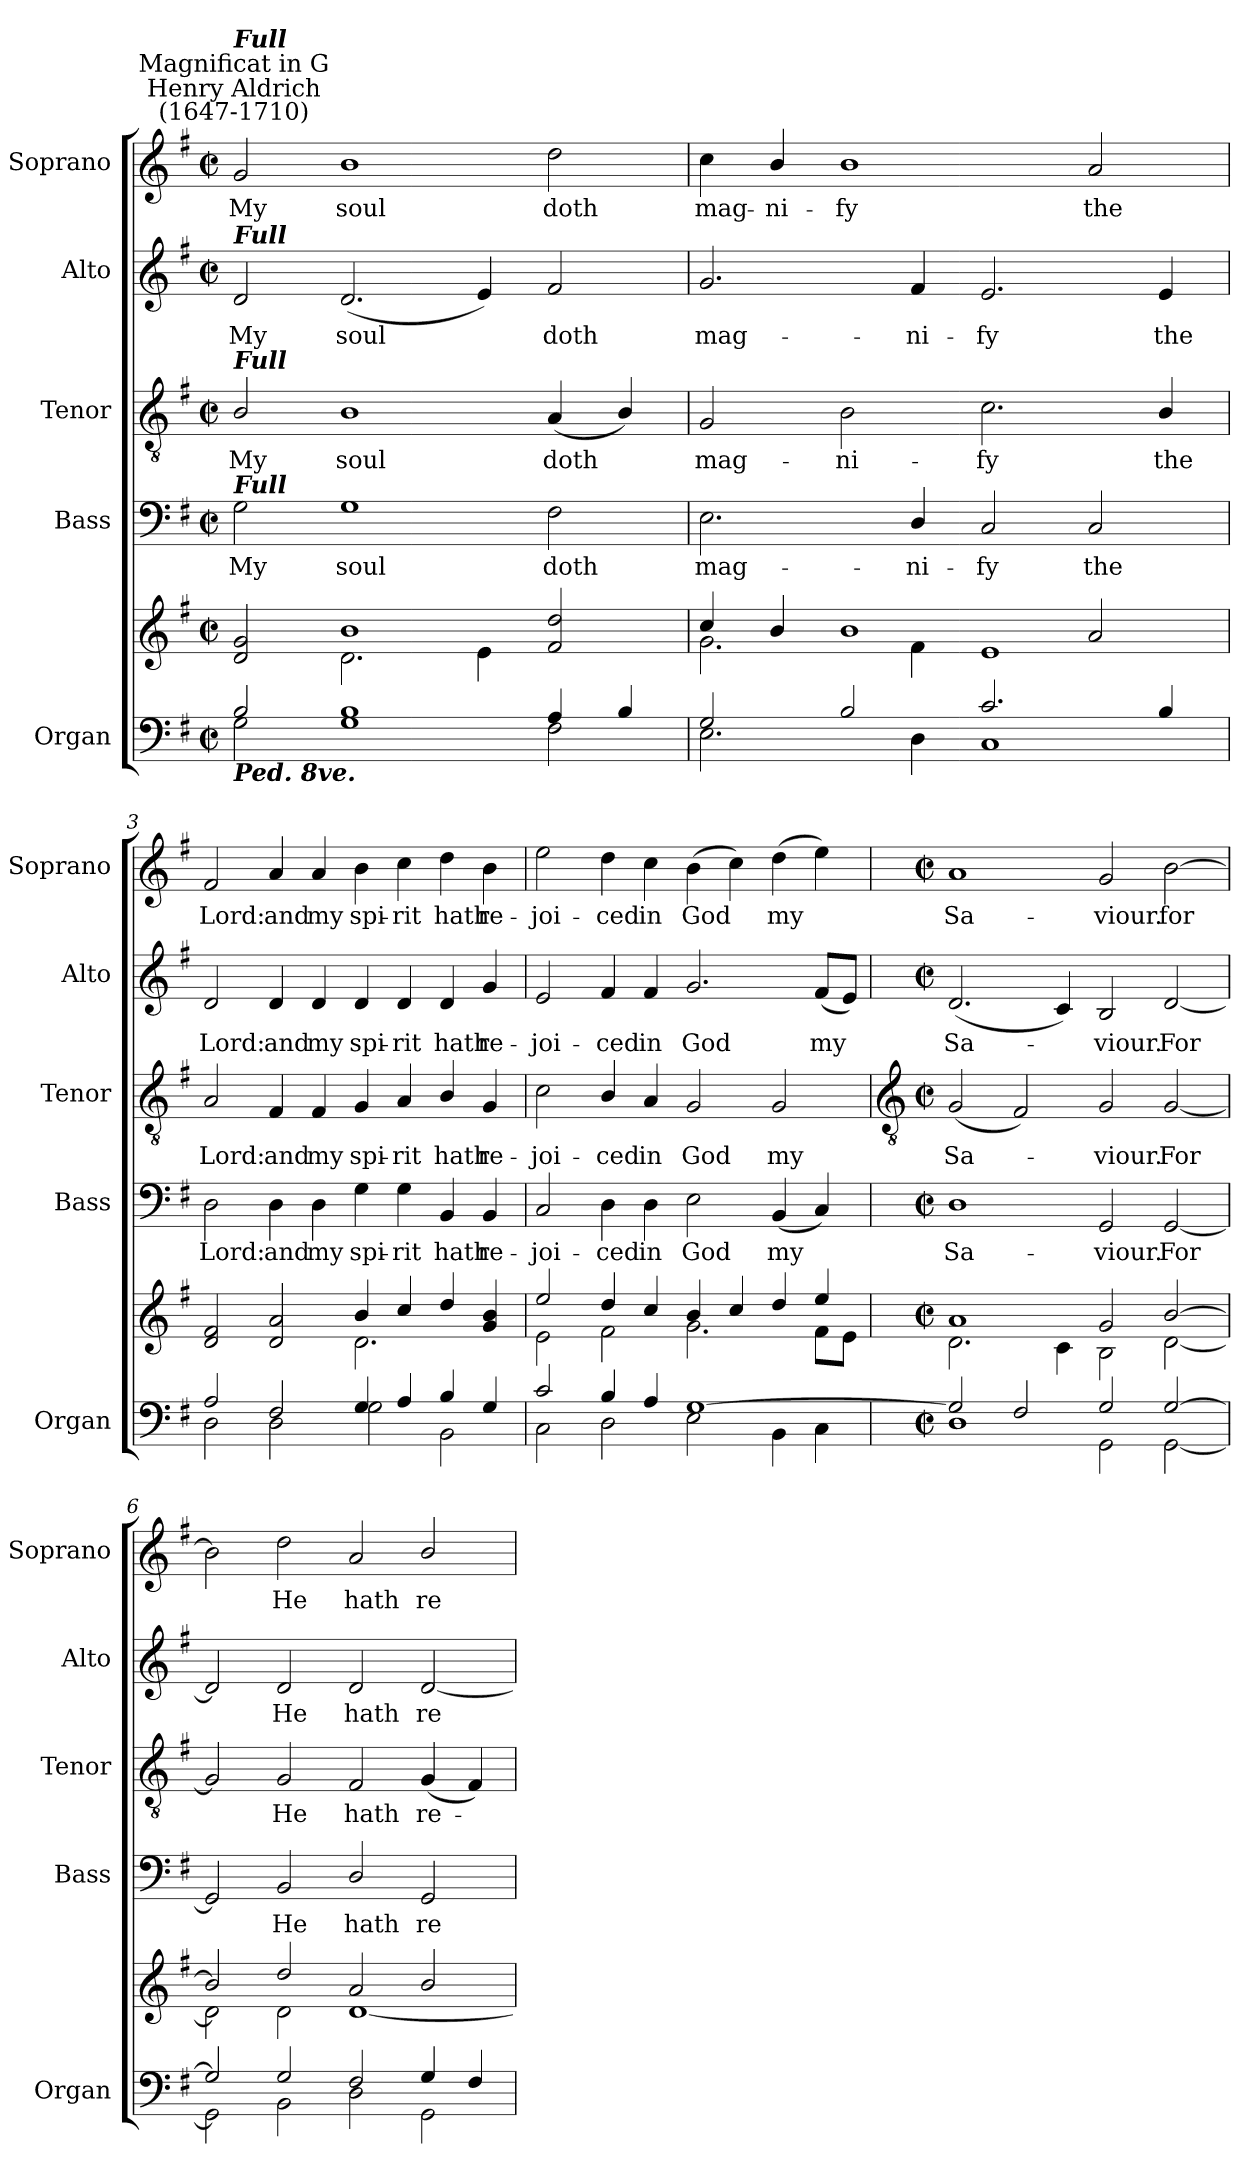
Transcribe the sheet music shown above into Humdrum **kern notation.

**kern	**kern	**kern	**text	**kern	**text	**kern	**text	**kern	**text
*part5	*part5	*part4	*part4	*part3	*part3	*part2	*part2	*part1	*part1
*staff6	*staff5	*staff4	*staff4	*staff3	*staff3	*staff2	*staff2	*staff1	*staff1
*I"Organ	*	*I"Bass	*	*I"Tenor	*	*I"Alto	*	*I"Soprano	*
*I'Organ	*	*I'Bass	*	*I'Tenor	*	*I'Alto	*	*I'Soprano	*
*clefF4	*clefG2	*clefF4	*	*clefGv2	*	*clefG2	*	*clefG2	*
*k[f#]	*k[f#]	*k[f#]	*	*k[f#]	*	*k[f#]	*	*k[f#]	*
*G:	*G:	*G:	*	*G:	*	*G:	*	*G:	*
*M4/2	*M4/2	*M4/2	*	*M4/2	*	*M4/2	*	*M4/2	*
*met(c|)	*met(c|)	*met(c|)	*	*met(c|)	*	*met(c|)	*	*met(c|)	*
=1	=1	=1	=1	=1	=1	=1	=1	=1	=1
*^	*^	*	*	*	*	*	*	*	*
!	!	!	!	!	!	!	!	!	!	!LO:TX:a:cj:t=Henry Aldrich\n(1647-1710)	!
!	!	!	!	!	!	!	!	!	!	!LO:TX:a:cj:t=Magnificat in G	!
!	!	!	!	!	!	!	!	!	!	!LO:TX:a:Bi:t=Full	!
!	!	!	!	!	!	!	!	!LO:TX:a:Bi:t=Full	!	!	!
!	!	!	!	!	!	!LO:TX:a:Bi:t=Full	!	!	!	!	!
!	!	!	!	!LO:TX:a:Bi:t=Full	!	!	!	!	!	!	!
!LO:TX:b:Bi:t=Ped. 8ve.	!	!	!	!	!	!	!	!	!	!	!
!	!	!	!	!	!LO:LY:b	!	!LO:LY:b	!	!LO:LY:b	!	!LO:LY:b
2B/	2G\	2d/ 2g/	2ryy	2G	My	2B/	My	2d	My	2g	My
!	!	!	!	!	!LO:LY:b	!	!LO:LY:b	!	!LO:LY:b	!	!LO:LY:b
1B/	1G\	1b/	2.d\	1G	soul	1B	soul	(<2.d	soul	1b	soul
.	.	.	4e\	.	.	.	.	4e)	.	.	.
!	!	!	!	!	!LO:LY:b	!	!LO:LY:b	!	!LO:LY:b	!	!LO:LY:b
4A/	2F#\	2f#/ 2dd/	2ryy	2F#	doth	(<4A	doth	2f#	doth	2dd	doth
4B/	.	.	.	.	.	4B/)	.	.	.	.	.
=2	=2	=2	=2	=2	=2	=2	=2	=2	=2	=2	=2
!	!	!	!	!	!LO:LY:b	!	!LO:LY:b	!	!LO:LY:b	!	!LO:LY:b
2G/	2.E\	4cc/	2.g\	2.E	mag-	2G	mag-	2.g	mag-	4cc	mag-
!	!	!	!	!	!	!	!	!	!	!	!LO:LY:b
.	.	4b/	.	.	.	.	.	.	.	4b/	-ni-
!	!	!	!	!	!	!	!LO:LY:b	!	!	!	!LO:LY:b
2B/	.	1b/	.	.	.	2B	-ni-	.	.	1b	-fy
!	!	!	!	!	!LO:LY:b	!	!	!	!LO:LY:b	!	!
.	4D\	.	4f#\	4D/	-ni-	.	.	4f#	-ni-	.	.
!	!	!	!	!	!LO:LY:b	!	!LO:LY:b	!	!LO:LY:b	!	!
2.c/	1C\	.	1e\	2C	-fy	2.c	-fy	2.e	-fy	.	.
!	!	!	!	!	!LO:LY:b	!	!	!	!	!	!LO:LY:b
.	.	2a/	.	2C	the	.	.	.	.	2a	the
!	!	!	!	!	!	!	!LO:LY:b	!	!LO:LY:b	!	!
4B/	.	.	.	.	.	4B/	the	4e	the	.	.
=3	=3	=3	=3	=3	=3	=3	=3	=3	=3	=3	=3
!	!	!	!	!	!LO:LY:b	!	!LO:LY:b	!	!LO:LY:b	!	!LO:LY:b
2A/	2D\	2d/ 2f#/	1ryy	2D	Lord:	2A	Lord:	2d	Lord:	2f#	Lord:
!	!	!	!	!	!LO:LY:b	!	!LO:LY:b	!	!LO:LY:b	!	!LO:LY:b
2F#/	2D\	2d/ 2a/	.	4D	and	4F#	and	4d	and	4a	and
!	!	!	!	!	!LO:LY:b	!	!LO:LY:b	!	!LO:LY:b	!	!LO:LY:b
.	.	.	.	4D	my	4F#	my	4d	my	4a	my
!	!	!	!	!	!LO:LY:b	!	!LO:LY:b	!	!LO:LY:b	!	!LO:LY:b
4G/	2G\	4b/	2.d\	4G	spi-	4G	spi-	4d	spi-	4b	spi-
!	!	!	!	!	!LO:LY:b	!	!LO:LY:b	!	!LO:LY:b	!	!LO:LY:b
4A/	.	4cc/	.	4G	-rit	4A	-rit	4d	-rit	4cc	-rit
!	!	!	!	!	!LO:LY:b	!	!LO:LY:b	!	!LO:LY:b	!	!LO:LY:b
4B/	2BB\	4dd/	.	4BB	hath	4B/	hath	4d	hath	4dd	hath
!	!	!	!	!	!LO:LY:b	!	!LO:LY:b	!	!LO:LY:b	!	!LO:LY:b
4G/	.	4g/ 4b/	4ryy	4BB	re-	4G	re-	4g	re-	4b	re-
=4	=4	=4	=4	=4	=4	=4	=4	=4	=4	=4	=4
!	!	!	!	!	!LO:LY:b	!	!LO:LY:b	!	!LO:LY:b	!	!LO:LY:b
2c/	2C\	2ee/	2e\	2C	-joi-	2c	-joi-	2e	-joi-	2ee	-joi-
!	!	!	!	!	!LO:LY:b	!	!LO:LY:b	!	!LO:LY:b	!	!LO:LY:b
4B/	2D\	4dd/	2f#\	4D	-ced	4B/	-ced	4f#	-ced	4dd	-ced
!	!	!	!	!	!LO:LY:b	!	!LO:LY:b	!	!LO:LY:b	!	!LO:LY:b
4A/	.	4cc/	.	4D	in	4A/	in	4f#	in	4cc	in
!	!	!	!	!	!LO:LY:b	!	!LO:LY:b	!	!LO:LY:b	!	!LO:LY:b
[1G/	2E\	4b/	2.g\	2E	God	2G	God	2.g	God	(>4b	God
.	.	4cc/	.	.	.	.	.	.	.	4cc)	.
!	!	!	!	!	!LO:LY:b	!	!LO:LY:b	!	!	!	!LO:LY:b
.	4BB\	4dd/	.	(<4BB	my	2G	my	.	.	(>4dd	my
!	!	!	!	!	!	!	!	!	!LO:LY:b	!	!
.	4C\	4ee/	8f#\L	4C)	.	.	.	(<8f#L	my	4ee)	.
.	.	.	8e\J	.	.	.	.	8eJ)	.	.	.
!!LO:LB:g=z
=5	=5	=5	=5	=5	=5	=5	=5	=5	=5	=5	=5
*	*	*	*	*	*	*clefGv2	*	*	*	*	*
*M4/2	*	*M4/2	*	*M4/2	*	*M4/2	*	*M4/2	*	*M4/2	*
*met(c|)	*	*met(c|)	*	*met(c|)	*	*met(c|)	*	*met(c|)	*	*met(c|)	*
!	!	!	!	!	!LO:LY:b	!	!LO:LY:b	!	!LO:LY:b	!	!LO:LY:b
2G/]	1D\	1a/	2.d\	1D	Sa-	(<2G	Sa-	(<2.d	Sa-	1a	Sa-
2F#/	.	.	.	.	.	2F#)	.	.	.	.	.
.	.	.	4c\	.	.	.	.	4c)	.	.	.
!	!	!	!	!	!LO:LY:b	!	!LO:LY:b	!	!LO:LY:b	!	!LO:LY:b
2G/	2GG\	2g/	2B\	2GG	-viour.	2G	viour.	2B	viour.	2g	-viour.
!	!	!	!	!	!LO:LY:b	!	!LO:LY:b	!	!LO:LY:b	!	!LO:LY:b
[2G/	[2GG\	[2b/	[2d\	[2GG	For	[2G	For	[2d	For	[2b	for
=6	=6	=6	=6	=6	=6	=6	=6	=6	=6	=6	=6
2G/]	2GG\]	2b/]	2d\]	2GG]	.	2G]	.	2d]	.	2b]	.
!	!	!	!	!	!LO:LY:b	!	!LO:LY:b	!	!LO:LY:b	!	!LO:LY:b
2G/	2BB\	2dd/	2d\	2BB	He	2G	He	2d	He	2dd	He
!	!	!	!	!	!LO:LY:b	!	!LO:LY:b	!	!LO:LY:b	!	!LO:LY:b
2F#/	2D\	2a/	[1d\	2D/	hath	2F#	hath	2d	hath	2a	hath
!	!	!	!	!	!LO:LY:b	!	!LO:LY:b	!	!LO:LY:b	!	!LO:LY:b
4G/	2GG\	2b/	.	2GG	re-	(<4G	re-	[2d	re-	2b/	re-
4F#/	.	.	.	.	.	4F#)	.	.	.	.	.
*v	*v	*	*	*	*	*	*	*	*	*	*
*	*v	*v	*	*	*	*	*	*	*	*
=	=	=	=	=	=	=	=	=	=
*-	*-	*-	*-	*-	*-	*-	*-	*-	*-
